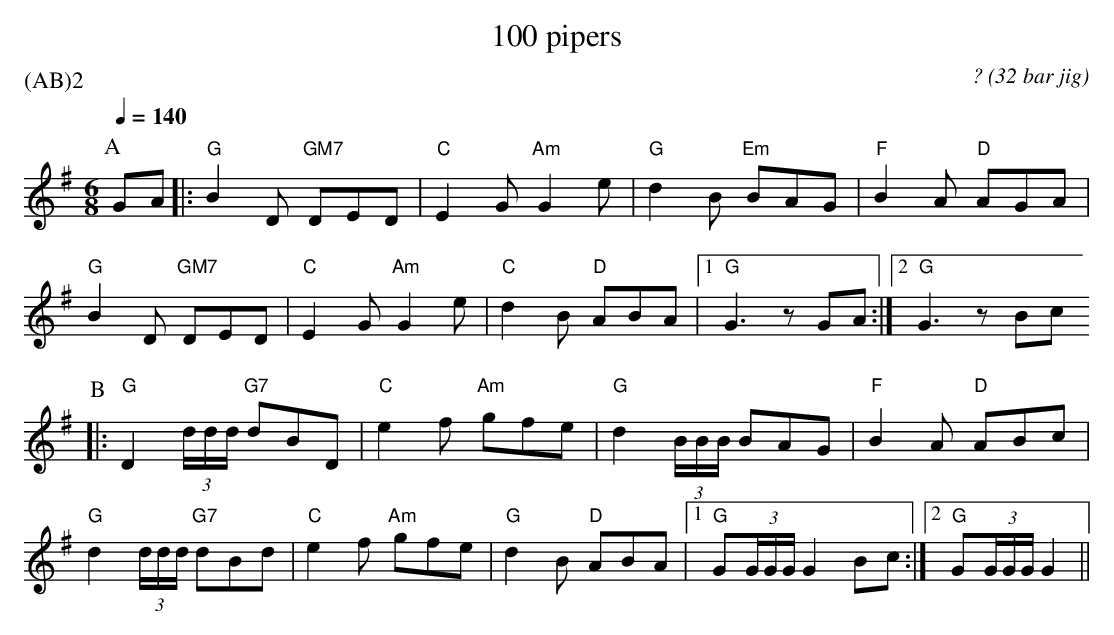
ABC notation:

X:1
T:100 pipers
C:? (32 bar jig)
P:(AB)2
M:6/8
L:1/8
Q:1/4=140
K:G
V:1
P:A
GA|:"G"B2D "GM7"DED|"C"E2G "Am"G2e|"G"d2B "Em"BAG|"F"B2A "D"AGA|
"G"B2D "GM7"DED|"C"E2G "Am"G2e|"C"d2B "D"ABA|1"G"G3 zGA:|2"G"G3 zBc
P:B
|:"G"D2(3d/2d/2d/2 "G7"dBD|"C"e2f "Am"gfe|"G"d2(3B/2B/2B/2 BAG|"F"B2A "D"ABc|
"G"d2(3d/2d/2d/2 "G7"dBd|"C"e2f "Am"gfe|"G"d2B "D"ABA|1"G"G(3G/2G/2G/2G2Bc:|2\
"G"G(3G/2G/2G/2G2||
